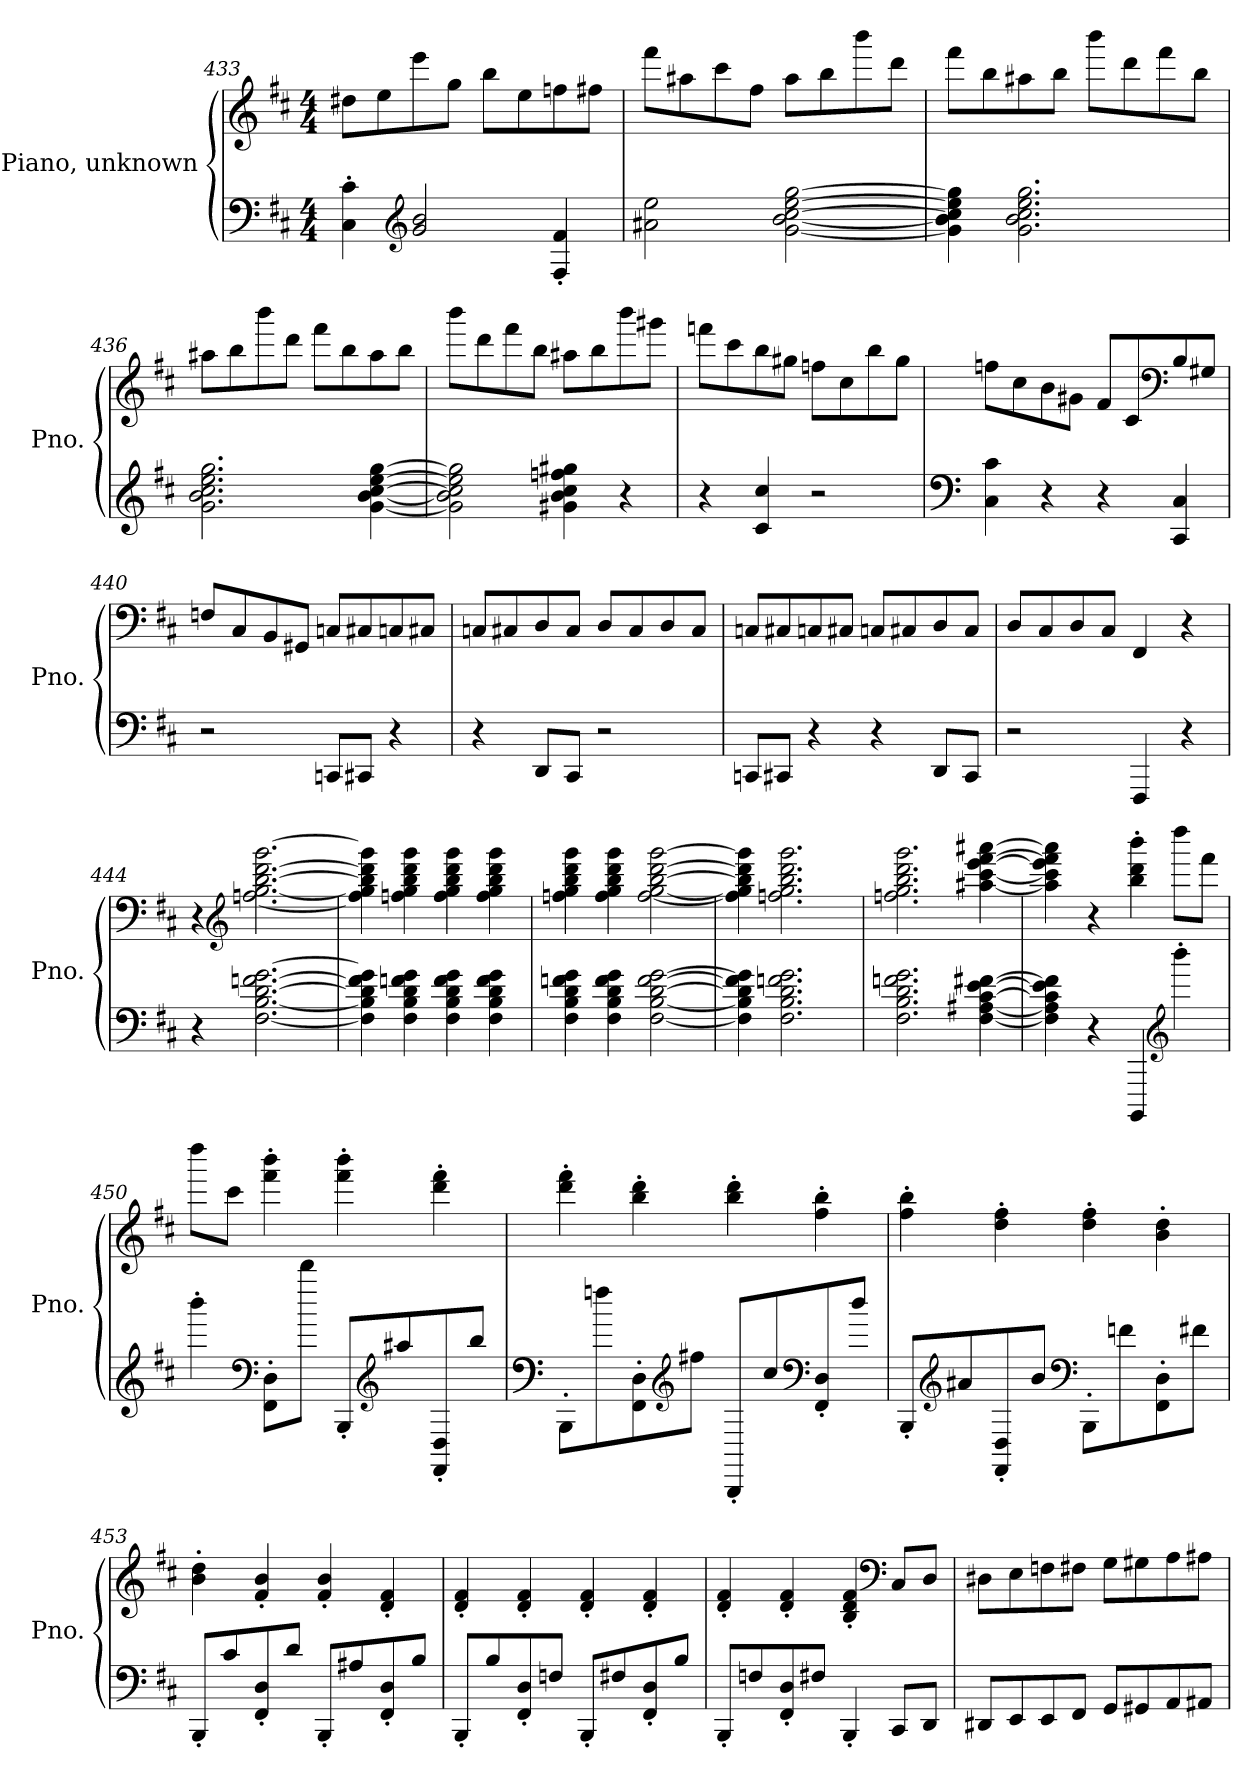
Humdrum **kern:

**kern	**kern
*part1	*part1
*staff2	*staff1
*I"Piano, unknown	*
*I'Pno.	*
*clefF4	*clefG2
*k[f#c#]	*k[f#c#]
*M4/4	*M4/4
=433	=433
4C#\' 4c#\'	8dd#X\L
.	8ee\
*clefG2	*
2g/ 2b/	8eee\
.	8gg\J
.	8bb\L
.	8ee\
4F#/' 4f#/'	8ffn\
.	8ff#X\J
=434	=434
2a#X\ 2ee\	8fff#\L
.	8aa#X\
.	8ccc#\
.	8ff#\J
[2g\ [2b\ [2cc#\ [2ee\ [2gg\	8aa#\L
.	8bb\
.	8bbb\
.	8ddd\J
=435	=435
4g\] 4b\] 4cc#\] 4ee\] 4gg\]	8fff#\L
.	8bb\
2.g\ 2.b\ 2.cc#\ 2.ee\ 2.gg\	8aa#X\
.	8bb\J
.	8bbb\L
.	8ddd\
.	8fff#\
.	8bb\J
!!LO:PB:g=z
=436	=436
2.g\ 2.b\ 2.cc#\ 2.ee\ 2.gg\	8aa#X\L
.	8bb\
.	8bbb\
.	8ddd\J
.	8fff#\L
.	8bb\
[4g\ [4b\ [4cc#\ [4ee\ [4gg\	8aa#\
.	8bb\J
=437	=437
2g\] 2b\] 2cc#\] 2ee\] 2gg\]	8bbb\L
.	8ddd\
.	8fff#\
.	8bb\J
4g#X\ 4b\ 4cc#\ 4ffn\ 4gg#X\	8aa#X\L
.	8bb\
4r	8bbb\
.	8ggg#X\J
=438	=438
4r	8fffn\L
.	8ccc#\
4c#/ 4cc#/	8bb\
.	8gg#X\J
2r	8ffn\L
.	8cc#\
.	8bb\
.	8gg#\J
!!LO:LB:g=z
=439	=439
*clefF4	*
4C#\ 4c#\	8ffn\L
.	8cc#\
4r	8b\
.	8g#X\J
4r	8f#/L
.	8c#/
*	*clefF4
4CC#/ 4C#/	8B/
.	8G#X/J
=440	=440
2r	8Fn/L
.	8C#/
.	8BB/
.	8GG#X/J
8CCn/L	8Cn/L
8CC#X/J	8C#X/
4r	8Cn/
.	8C#X/J
=441	=441
4r	8Cn/L
.	8C#X/
8DD/L	8D/
8CC#/J	8C#/J
2r	8D/L
.	8C#/
.	8D/
.	8C#/J
!!LO:LB:g=z
=442	=442
8CCn/L	8Cn/L
8CC#X/J	8C#X/
4r	8Cn/
.	8C#X/J
4r	8Cn/L
.	8C#X/
8DD/L	8D/
8CC#/J	8C#/J
=443	=443
2r	8D/L
.	8C#/
.	8D/
.	8C#/J
4FFF#/	4FF#/
4r	4r
=444	=444
4r	4r
*	*clefG2
[2.F#\ [2.B\ [2.d\ [2.fn\ [2.g\	[2.ffn\ [2.gg\ [2.bb\ [2.ddd\ [2.ggg\
=445	=445
4F#\] 4B\] 4d\] 4f\] 4g\]	4ff\] 4gg\] 4bb\] 4ddd\] 4ggg\]
4F#\ 4B\ 4d\ 4fn\ 4g\	4ffn\ 4gg\ 4bb\ 4ddd\ 4ggg\
4F#\ 4B\ 4d\ 4f\ 4g\	4ff\ 4gg\ 4bb\ 4ddd\ 4ggg\
4F#\ 4B\ 4d\ 4f\ 4g\	4ff\ 4gg\ 4bb\ 4ddd\ 4ggg\
=446	=446
4F#\ 4B\ 4d\ 4fn\ 4g\	4ffn\ 4gg\ 4bb\ 4ddd\ 4ggg\
4F#\ 4B\ 4d\ 4f\ 4g\	4ff\ 4gg\ 4bb\ 4ddd\ 4ggg\
[2F#\ [2B\ [2d\ [2f\ [2g\	[2ff\ [2gg\ [2bb\ [2ddd\ [2ggg\
!!LO:LB:g=z
=447	=447
4F#\] 4B\] 4d\] 4f\] 4g\]	4ff\] 4gg\] 4bb\] 4ddd\] 4ggg\]
2.F#\ 2.B\ 2.d\ 2.fn\ 2.g\	2.ffn\ 2.gg\ 2.bb\ 2.ddd\ 2.ggg\
=448	=448
2.F#\ 2.B\ 2.d\ 2.fn\ 2.g\	2.ffn\ 2.gg\ 2.bb\ 2.ddd\ 2.ggg\
[4F#\ [4A#X\ [4c#\ [4e\ [4f#X\	[4aa#X\ [4ccc#\ [4eee\ [4fff#\ [4aaa#X\
=449	=449
4F#\] 4A#\] 4c#\] 4e\] 4f#\]	4aa#\] 4ccc#\] 4eee\] 4fff#\] 4aaa#\]
4r	4r
4BBBB/	4bb\' 4ddd\' 4bbb\'
*clefG2	*
4bbb'\	8dddd\L
.	8fff#\J
=450	=450
4bbb'\	8dddd\L
.	8ccc#\J
*clefF4	*
8FF#\' 8D\'L	4fff#\' 4bbb\'
8ddd\J	.
8BBB'/L	4fff#\' 4bbb\'
*clefG2	*
8aa#X/	.
8FF#/' 8D/'	4ddd\' 4fff#\'
8bb/J	.
!!LO:LB:g=z
=451	=451
*clefF4	*
8BBB'\L	4ddd\' 4fff#\'
8ffn\	.
8FF#\' 8D\'	4bb\' 4ddd\'
*clefG2	*
8ff#X\J	.
8BBB'/L	4bb\' 4ddd\'
8cc#/	.
*clefF4	*
8FF#/' 8D/'	4ff#\' 4bb\'
8dd/J	.
=452	=452
8BBB'/L	4ff#\' 4bb\'
*clefG2	*
8a#X/	.
8FF#/' 8D/'	4dd\' 4ff#\'
8b/J	.
*clefF4	*
8BBB'\L	4dd\' 4ff#\'
8fn\	.
8FF#\' 8D\'	4b\' 4dd\'
8f#X\J	.
=453	=453
8BBB'/L	4b\' 4dd\'
8c#/	.
8FF#/' 8D/'	4f#/' 4b/'
8d/J	.
8BBB'/L	4f#/' 4b/'
8A#X/	.
8FF#/' 8D/'	4d/' 4f#/'
8B/J	.
!!LO:LB:g=z
=454	=454
8BBB'/L	4d/' 4f#/'
8B/	.
8FF#/' 8D/'	4d/' 4f#/'
8Fn/J	.
8BBB'/L	4d/' 4f#/'
8F#X/	.
8FF#/' 8D/'	4d/' 4f#/'
8B/J	.
=455	=455
8BBB'/L	4d/' 4f#/'
8Fn/	.
8FF#/' 8D/'	4d/' 4f#/'
8F#X/J	.
4BBB'/	4B/' 4d/' 4f#/'
*	*clefF4
8CC#/L	8C#/L
8DD/J	8D/J
=456	=456
8DD#X/L	8D#X\L
8EE/	8E\
8EE/	8Fn\
8FF#/J	8F#X\J
8GG/L	8G\L
8GG#X/	8G#X\
8AA/	8A\
8AA#X/J	8A#X\J
=	=
*-	*-
